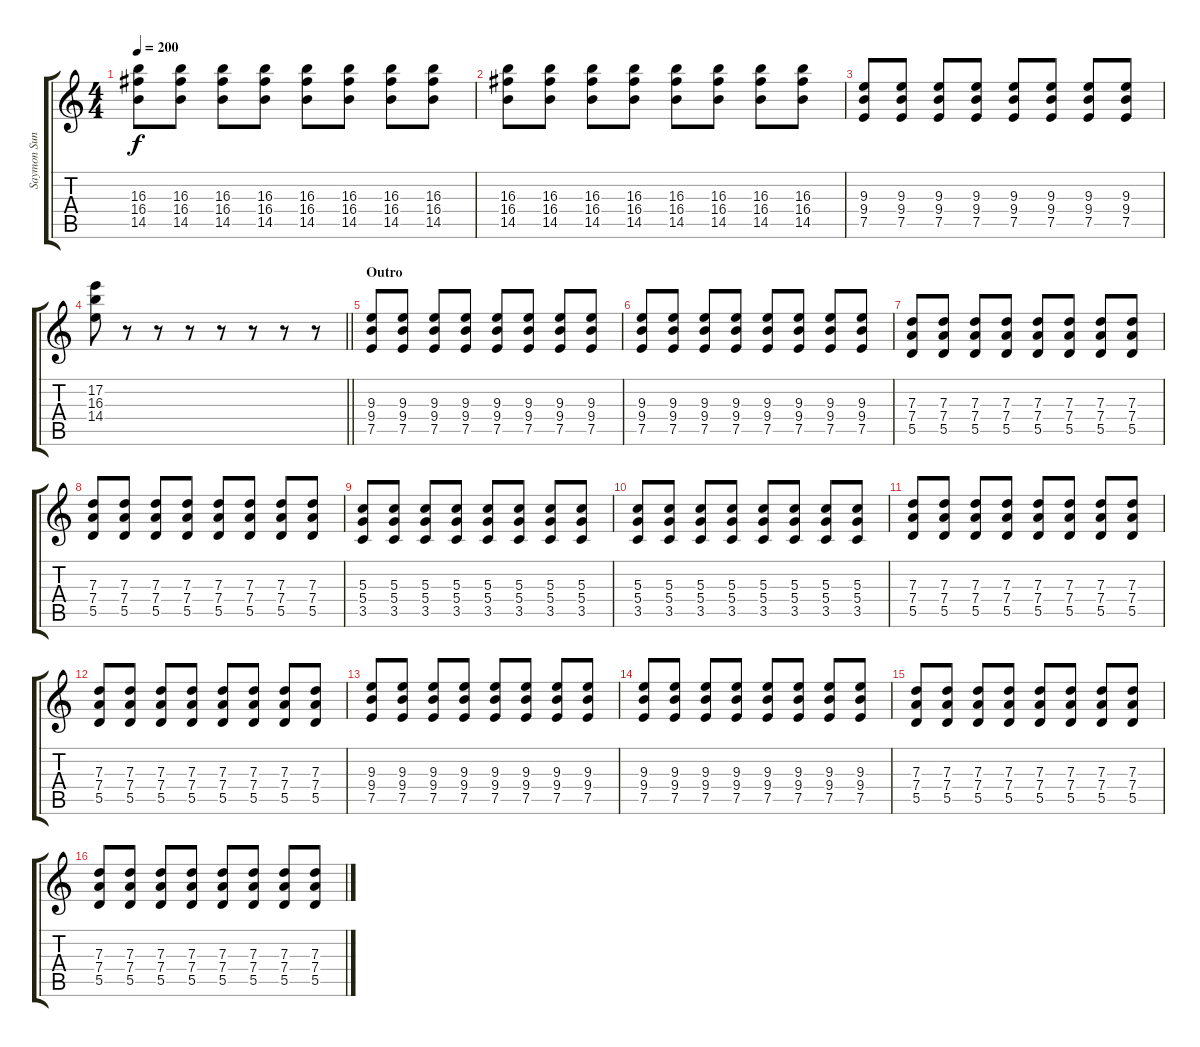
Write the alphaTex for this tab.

\track ("Saymon Sundiam (Rhythm Guitar)" "Saymon Sun") {instrument distortionguitar}
\staff {score tabs}
\tuning (E4 B3 G3 D3 A2 E2) {hide}
\ts (4 4)
\tempo 200
\clef g2
\ks c
(16.3 16.4 14.5).8{dy f} (16.3 16.4 14.5).8 (16.3 16.4 14.5).8 (16.3 16.4 14.5).8 (16.3 16.4 14.5).8 (16.3 16.4 14.5).8 (16.3 16.4 14.5).8 (16.3 16.4 14.5).8 |
(16.3 16.4 14.5).8 (16.3 16.4 14.5).8 (16.3 16.4 14.5).8 (16.3 16.4 14.5).8 (16.3 16.4 14.5).8 (16.3 16.4 14.5).8 (16.3 16.4 14.5).8 (16.3 16.4 14.5).8 |
(9.3 9.4 7.5).8 (9.3 9.4 7.5).8 (9.3 9.4 7.5).8 (9.3 9.4 7.5).8 (9.3 9.4 7.5).8 (9.3 9.4 7.5).8 (9.3 9.4 7.5).8 (9.3 9.4 7.5).8 |
\barLineRight lightlight
(17.2 16.3 14.4).8 r.8 r.8 r.8 r.8 r.8 r.8 r.8 |
\section ("" "Outro")
(9.3 9.4 7.5).8 (9.3 9.4 7.5).8 (9.3 9.4 7.5).8 (9.3 9.4 7.5).8 (9.3 9.4 7.5).8 (9.3 9.4 7.5).8 (9.3 9.4 7.5).8 (9.3 9.4 7.5).8 |
(9.3 9.4 7.5).8 (9.3 9.4 7.5).8 (9.3 9.4 7.5).8 (9.3 9.4 7.5).8 (9.3 9.4 7.5).8 (9.3 9.4 7.5).8 (9.3 9.4 7.5).8 (9.3 9.4 7.5).8 |
(7.3 7.4 5.5).8 (7.3 7.4 5.5).8 (7.3 7.4 5.5).8 (7.3 7.4 5.5).8 (7.3 7.4 5.5).8 (7.3 7.4 5.5).8 (7.3 7.4 5.5).8 (7.3 7.4 5.5).8 |
(7.3 7.4 5.5).8 (7.3 7.4 5.5).8 (7.3 7.4 5.5).8 (7.3 7.4 5.5).8 (7.3 7.4 5.5).8 (7.3 7.4 5.5).8 (7.3 7.4 5.5).8 (7.3 7.4 5.5).8 |
(5.3 5.4 3.5).8 (5.3 5.4 3.5).8 (5.3 5.4 3.5).8 (5.3 5.4 3.5).8 (5.3 5.4 3.5).8 (5.3 5.4 3.5).8 (5.3 5.4 3.5).8 (5.3 5.4 3.5).8 |
(5.3 5.4 3.5).8 (5.3 5.4 3.5).8 (5.3 5.4 3.5).8 (5.3 5.4 3.5).8 (5.3 5.4 3.5).8 (5.3 5.4 3.5).8 (5.3 5.4 3.5).8 (5.3 5.4 3.5).8 |
(7.3 7.4 5.5).8 (7.3 7.4 5.5).8 (7.3 7.4 5.5).8 (7.3 7.4 5.5).8 (7.3 7.4 5.5).8 (7.3 7.4 5.5).8 (7.3 7.4 5.5).8 (7.3 7.4 5.5).8 |
(7.3 7.4 5.5).8 (7.3 7.4 5.5).8 (7.3 7.4 5.5).8 (7.3 7.4 5.5).8 (7.3 7.4 5.5).8 (7.3 7.4 5.5).8 (7.3 7.4 5.5).8 (7.3 7.4 5.5).8 |
(9.3 9.4 7.5).8 (9.3 9.4 7.5).8 (9.3 9.4 7.5).8 (9.3 9.4 7.5).8 (9.3 9.4 7.5).8 (9.3 9.4 7.5).8 (9.3 9.4 7.5).8 (9.3 9.4 7.5).8 |
(9.3 9.4 7.5).8 (9.3 9.4 7.5).8 (9.3 9.4 7.5).8 (9.3 9.4 7.5).8 (9.3 9.4 7.5).8 (9.3 9.4 7.5).8 (9.3 9.4 7.5).8 (9.3 9.4 7.5).8 |
(7.3 7.4 5.5).8 (7.3 7.4 5.5).8 (7.3 7.4 5.5).8 (7.3 7.4 5.5).8 (7.3 7.4 5.5).8 (7.3 7.4 5.5).8 (7.3 7.4 5.5).8 (7.3 7.4 5.5).8 |
(7.3 7.4 5.5).8 (7.3 7.4 5.5).8 (7.3 7.4 5.5).8 (7.3 7.4 5.5).8 (7.3 7.4 5.5).8 (7.3 7.4 5.5).8 (7.3 7.4 5.5).8 (7.3 7.4 5.5).8
